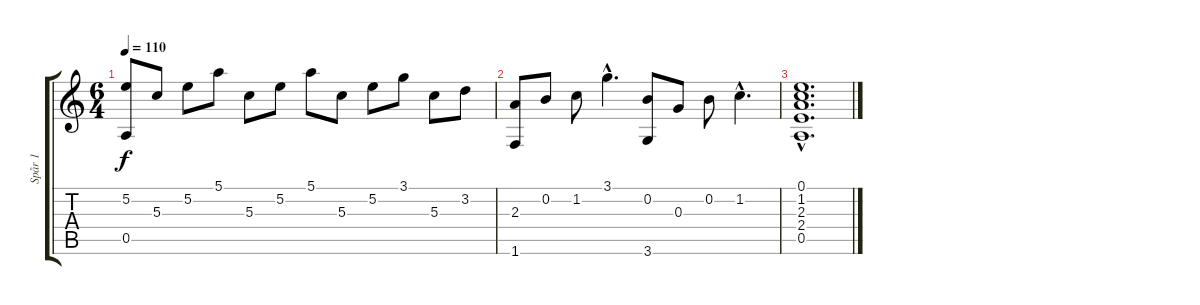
\track ("Spår 1" "Spår 1") {instrument acousticguitarnylon}
\staff {score tabs}
\tuning (E4 B3 G3 D3 A2 E2) {hide}
\ts (6 4)
\tempo 110
\clef g2
\ks c
(5.2 0.5).8{dy f} 5.3.8 5.2.8 5.1.8 5.3.8 5.2.8 5.1.8 5.3.8 5.2.8 3.1.8 5.3.8 3.2.8 |
(2.3 1.6).8 0.2.8 1.2.8 3.1{hac}.4{d} (0.2 3.6).8 0.3.8 0.2.8 1.2{hac}.4{d} |
(0.1{hac} 1.2{hac} 2.3{hac} 2.4{hac} 0.5{hac}).1{d}
